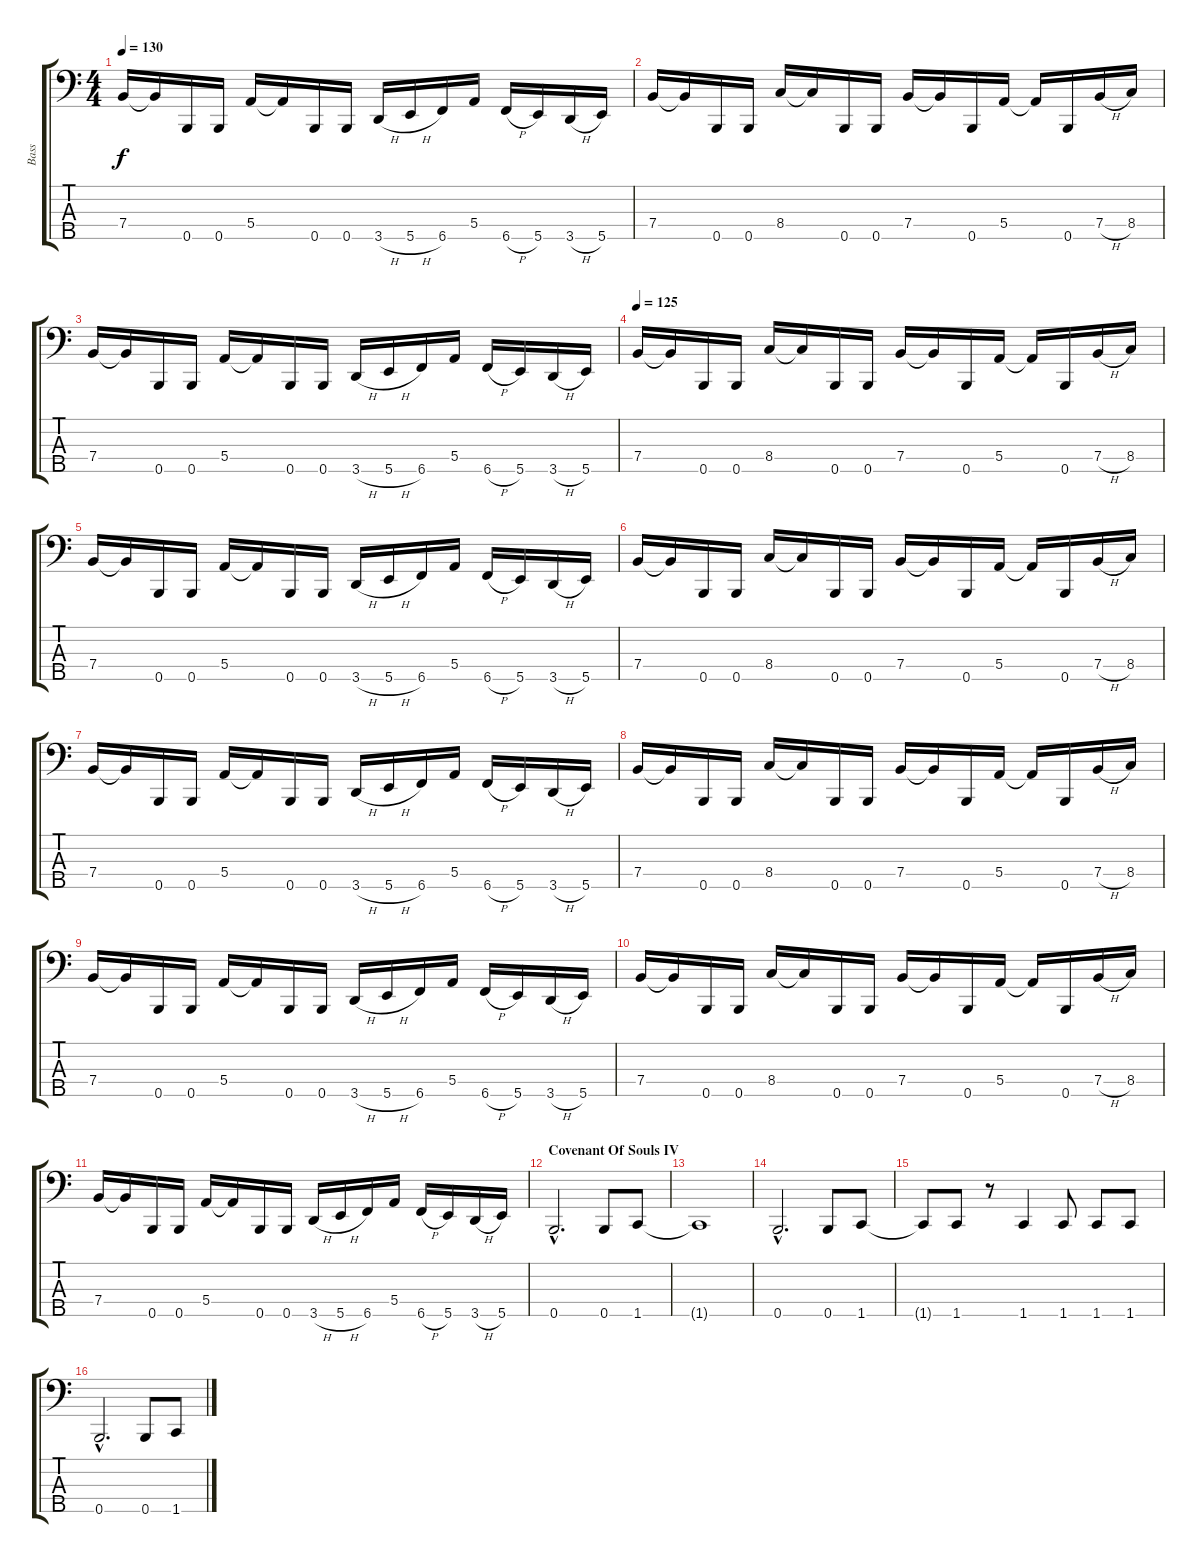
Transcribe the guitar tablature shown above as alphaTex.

\track ("Bass" "Bass") {instrument electricbasspick}
\staff {score tabs}
\tuning (G2 D2 A1 E1 B0) {hide}
\ts (4 4)
\tempo 130
\clef f4
\ks c
7.4.16{dy f} 7.4{t}.16 0.5.16 0.5.16 5.4.16 5.4{t}.16 0.5.16 0.5.16 3.5{h}.16 5.5{h}.16 6.5.16 5.4.16 6.5{h}.16 5.5.16 3.5{h}.16 5.5.16 |
7.4.16 7.4{t}.16 0.5.16 0.5.16 8.4.16 8.4{t}.16 0.5.16 0.5.16 7.4.16 7.4{t}.16 0.5.16 5.4.16 5.4{t}.16 0.5.16 7.4{h}.16 8.4.16 |
7.4.16 7.4{t}.16 0.5.16 0.5.16 5.4.16 5.4{t}.16 0.5.16 0.5.16 3.5{h}.16 5.5{h}.16 6.5.16 5.4.16 6.5{h}.16 5.5.16 3.5{h}.16 5.5.16 |
\section ("" "")
\tempo 125
7.4.16 7.4{t}.16 0.5.16 0.5.16 8.4.16 8.4{t}.16 0.5.16 0.5.16 7.4.16 7.4{t}.16 0.5.16 5.4.16 5.4{t}.16 0.5.16 7.4{h}.16 8.4.16 |
7.4.16 7.4{t}.16 0.5.16 0.5.16 5.4.16 5.4{t}.16 0.5.16 0.5.16 3.5{h}.16 5.5{h}.16 6.5.16 5.4.16 6.5{h}.16 5.5.16 3.5{h}.16 5.5.16 |
7.4.16 7.4{t}.16 0.5.16 0.5.16 8.4.16 8.4{t}.16 0.5.16 0.5.16 7.4.16 7.4{t}.16 0.5.16 5.4.16 5.4{t}.16 0.5.16 7.4{h}.16 8.4.16 |
7.4.16 7.4{t}.16 0.5.16 0.5.16 5.4.16 5.4{t}.16 0.5.16 0.5.16 3.5{h}.16 5.5{h}.16 6.5.16 5.4.16 6.5{h}.16 5.5.16 3.5{h}.16 5.5.16 |
7.4.16 7.4{t}.16 0.5.16 0.5.16 8.4.16 8.4{t}.16 0.5.16 0.5.16 7.4.16 7.4{t}.16 0.5.16 5.4.16 5.4{t}.16 0.5.16 7.4{h}.16 8.4.16 |
7.4.16 7.4{t}.16 0.5.16 0.5.16 5.4.16 5.4{t}.16 0.5.16 0.5.16 3.5{h}.16 5.5{h}.16 6.5.16 5.4.16 6.5{h}.16 5.5.16 3.5{h}.16 5.5.16 |
7.4.16 7.4{t}.16 0.5.16 0.5.16 8.4.16 8.4{t}.16 0.5.16 0.5.16 7.4.16 7.4{t}.16 0.5.16 5.4.16 5.4{t}.16 0.5.16 7.4{h}.16 8.4.16 |
7.4.16 7.4{t}.16 0.5.16 0.5.16 5.4.16 5.4{t}.16 0.5.16 0.5.16 3.5{h}.16 5.5{h}.16 6.5.16 5.4.16 6.5{h}.16 5.5.16 3.5{h}.16 5.5.16 |
\section ("" "Covenant Of Souls IV")
0.5{hac}.2{d} 0.5.8 1.5.8 |
1.5{t}.1 |
0.5{hac}.2{d} 0.5.8 1.5.8 |
1.5{t}.8 1.5.8 r.8 1.5.4 1.5.8 1.5.8 1.5.8 |
0.5{hac}.2{d} 0.5.8 1.5.8
